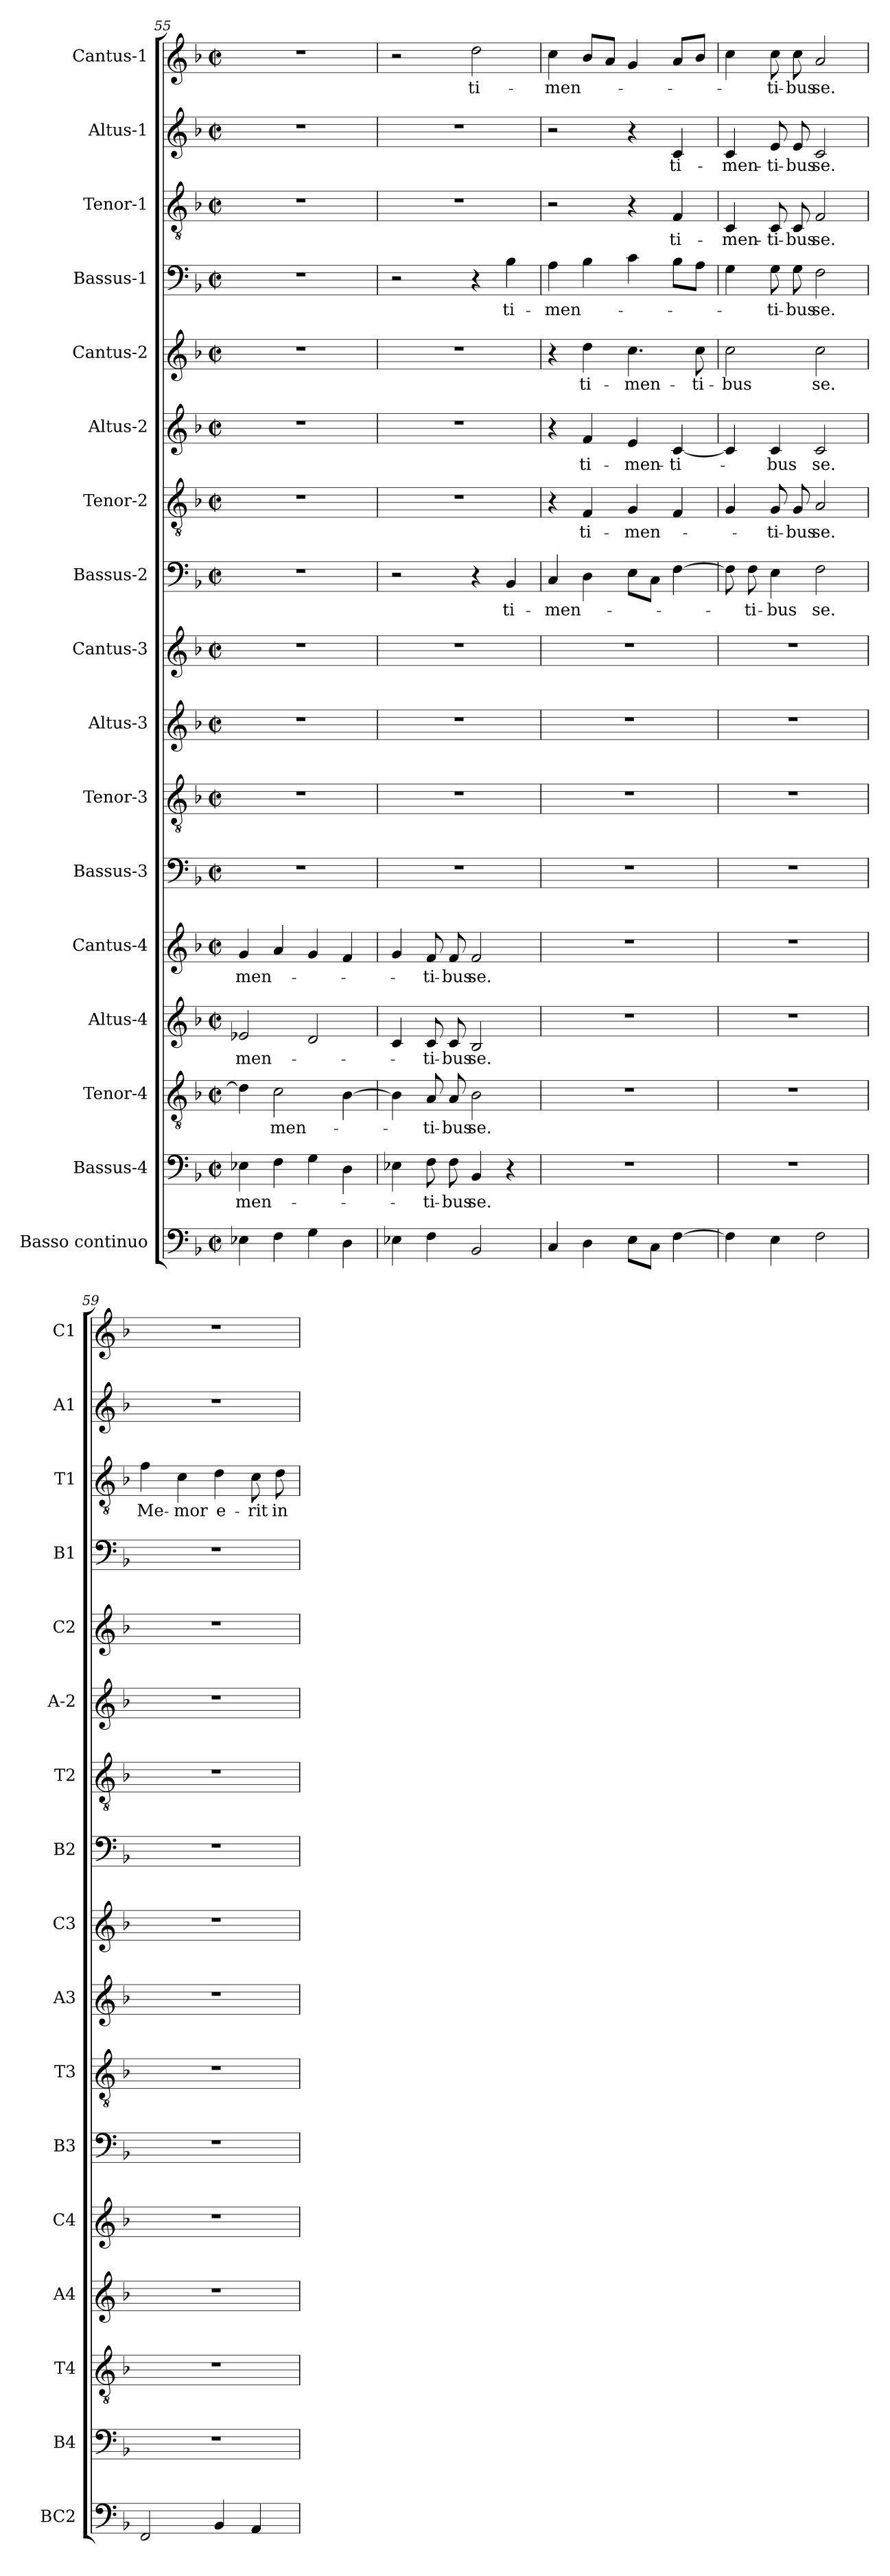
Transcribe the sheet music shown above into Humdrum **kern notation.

**kern	**kern	**text	**kern	**text	**kern	**text	**kern	**text	**kern	**kern	**kern	**kern	**kern	**text	**kern	**text	**kern	**text	**kern	**text	**kern	**text	**kern	**text	**kern	**text	**kern	**text
*part17	*part16	*part16	*part15	*part15	*part14	*part14	*part13	*part13	*part12	*part11	*part10	*part9	*part8	*part8	*part7	*part7	*part6	*part6	*part5	*part5	*part4	*part4	*part3	*part3	*part2	*part2	*part1	*part1
*staff17	*staff16	*staff16	*staff15	*staff15	*staff14	*staff14	*staff13	*staff13	*staff12	*staff11	*staff10	*staff9	*staff8	*staff8	*staff7	*staff7	*staff6	*staff6	*staff5	*staff5	*staff4	*staff4	*staff3	*staff3	*staff2	*staff2	*staff1	*staff1
*I"Basso continuo	*I"Bassus-4	*	*I"Tenor-4	*	*I"Altus-4	*	*I"Cantus-4	*	*I"Bassus-3	*I"Tenor-3	*I"Altus-3	*I"Cantus-3	*I"Bassus-2	*	*I"Tenor-2	*	*I"Altus-2	*	*I"Cantus-2	*	*I"Bassus-1	*	*I"Tenor-1	*	*I"Altus-1	*	*I"Cantus-1	*
*I'BC2	*I'B4	*	*I'T4	*	*I'A4	*	*I'C4	*	*I'B3	*I'T3	*I'A3	*I'C3	*I'B2	*	*I'T2	*	*I'A-2	*	*I'C2	*	*I'B1	*	*I'T1	*	*I'A1	*	*I'C1	*
*clefF4	*clefF4	*	*clefGv2	*	*clefG2	*	*clefG2	*	*clefF4	*clefGv2	*clefG2	*clefG2	*clefF4	*	*clefGv2	*	*clefG2	*	*clefG2	*	*clefF4	*	*clefGv2	*	*clefG2	*	*clefG2	*
*k[b-]	*k[b-]	*	*k[b-]	*	*k[b-]	*	*k[b-]	*	*k[b-]	*k[b-]	*k[b-]	*k[b-]	*k[b-]	*	*k[b-]	*	*k[b-]	*	*k[b-]	*	*k[b-]	*	*k[b-]	*	*k[b-]	*	*k[b-]	*
*F:	*F:	*	*F:	*	*F:	*	*F:	*	*F:	*F:	*F:	*F:	*F:	*	*F:	*	*F:	*	*F:	*	*F:	*	*F:	*	*F:	*	*F:	*
*M2/2	*M2/2	*	*M2/2	*	*M2/2	*	*M2/2	*	*M2/2	*M2/2	*M2/2	*M2/2	*M2/2	*	*M2/2	*	*M2/2	*	*M2/2	*	*M2/2	*	*M2/2	*	*M2/2	*	*M2/2	*
*met(c|)	*met(c|)	*	*met(c|)	*	*met(c|)	*	*met(c|)	*	*met(c|)	*met(c|)	*met(c|)	*met(c|)	*met(c|)	*	*met(c|)	*	*met(c|)	*	*met(c|)	*	*met(c|)	*	*met(c|)	*	*met(c|)	*	*met(c|)	*
=55	=55	=55	=55	=55	=55	=55	=55	=55	=55	=55	=55	=55	=55	=55	=55	=55	=55	=55	=55	=55	=55	=55	=55	=55	=55	=55	=55	=55
!	!	!LO:LY:b	!	!	!	!LO:LY:b	!	!LO:LY:b	!	!	!	!	!	!	!	!	!	!	!	!	!	!	!	!	!	!	!	!
4E-X\	4E-X\	-men-	4d\]	.	2e-X/	-men-	4g/	-men-	1r	1r	1r	1r	1r	.	1r	.	1r	.	1r	.	1r	.	1r	.	1r	.	1r	.
!	!	!	!	!LO:LY:b	!	!	!	!	!	!	!	!	!	!	!	!	!	!	!	!	!	!	!	!	!	!	!	!
4F\	4F\	.	2c\	-men-	.	.	4a/	.	.	.	.	.	.	.	.	.	.	.	.	.	.	.	.	.	.	.	.	.
4G\	4G\	.	.	.	2d/	.	4g/	.	.	.	.	.	.	.	.	.	.	.	.	.	.	.	.	.	.	.	.	.
4D\	4D\	.	[4B-\	.	.	.	4f/	.	.	.	.	.	.	.	.	.	.	.	.	.	.	.	.	.	.	.	.	.
=56	=56	=56	=56	=56	=56	=56	=56	=56	=56	=56	=56	=56	=56	=56	=56	=56	=56	=56	=56	=56	=56	=56	=56	=56	=56	=56	=56	=56
4E-X\	4E-X\	.	4B-\]	.	4c/	.	4g/	.	1r	1r	1r	1r	2r	.	1r	.	1r	.	1r	.	2r	.	1r	.	1r	.	2r	.
!	!	!LO:LY:b	!	!LO:LY:b	!	!LO:LY:b	!	!LO:LY:b	!	!	!	!	!	!	!	!	!	!	!	!	!	!	!	!	!	!	!	!
4F\	8F\	-ti-	8A/	-ti-	8c/	-ti-	8f/	-ti-	.	.	.	.	.	.	.	.	.	.	.	.	.	.	.	.	.	.	.	.
!	!	!LO:LY:b	!	!LO:LY:b	!	!LO:LY:b	!	!LO:LY:b	!	!	!	!	!	!	!	!	!	!	!	!	!	!	!	!	!	!	!	!
.	8F\	-bus	8A/	-bus	8c/	-bus	8f/	-bus	.	.	.	.	.	.	.	.	.	.	.	.	.	.	.	.	.	.	.	.
!	!	!LO:LY:b	!	!LO:LY:b	!	!LO:LY:b	!	!LO:LY:b	!	!	!	!	!	!	!	!	!	!	!	!	!	!	!	!	!	!	!	!LO:LY:b
2BB-/	4BB-/	se.	2B-\	se.	2B-/	se.	2f/	se.	.	.	.	.	4r	.	.	.	.	.	.	.	4r	.	.	.	.	.	2dd\	ti-
!	!	!	!	!	!	!	!	!	!	!	!	!	!	!LO:LY:b	!	!	!	!	!	!	!	!LO:LY:b	!	!	!	!	!	!
.	4r	.	.	.	.	.	.	.	.	.	.	.	4BB-/	ti-	.	.	.	.	.	.	4B-\	ti-	.	.	.	.	.	.
=57	=57	=57	=57	=57	=57	=57	=57	=57	=57	=57	=57	=57	=57	=57	=57	=57	=57	=57	=57	=57	=57	=57	=57	=57	=57	=57	=57	=57
!	!	!	!	!	!	!	!	!	!	!	!	!	!	!LO:LY:b	!	!	!	!	!	!	!	!LO:LY:b	!	!	!	!	!	!LO:LY:b
4C/	1r	.	1r	.	1r	.	1r	.	1r	1r	1r	1r	4C/	-men-	4r	.	4r	.	4r	.	4A\	-men-	2r	.	2r	.	4cc\	-men-
!	!	!	!	!	!	!	!	!	!	!	!	!	!	!	!	!LO:LY:b	!	!LO:LY:b	!	!LO:LY:b	!	!	!	!	!	!	!	!
4D\	.	.	.	.	.	.	.	.	.	.	.	.	4D\	.	4F/	ti-	4f/	ti-	4dd\	ti-	4B-\	.	.	.	.	.	8b-/L	.
.	.	.	.	.	.	.	.	.	.	.	.	.	.	.	.	.	.	.	.	.	.	.	.	.	.	.	8a/J	.
!	!	!	!	!	!	!	!	!	!	!	!	!	!	!	!	!LO:LY:b	!	!LO:LY:b	!	!LO:LY:b	!	!	!	!	!	!	!	!
8E\L	.	.	.	.	.	.	.	.	.	.	.	.	8E\L	.	4G/	-men-	4e/	-men-	4.cc\	-men-	4c\	.	4r	.	4r	.	4g/	.
8C\J	.	.	.	.	.	.	.	.	.	.	.	.	8C\J	.	.	.	.	.	.	.	.	.	.	.	.	.	.	.
!	!	!	!	!	!	!	!	!	!	!	!	!	!	!	!	!	!	!LO:LY:b	!	!	!	!	!	!LO:LY:b	!	!LO:LY:b	!	!
[4F\	.	.	.	.	.	.	.	.	.	.	.	.	[4F\	.	4F/	.	[4c/	-ti-	.	.	8B-\L	.	4F/	ti-	4c/	ti-	8a/L	.
!	!	!	!	!	!	!	!	!	!	!	!	!	!	!	!	!	!	!	!	!LO:LY:b	!	!	!	!	!	!	!	!
.	.	.	.	.	.	.	.	.	.	.	.	.	.	.	.	.	.	.	8cc\	-ti-	8A\J	.	.	.	.	.	8b-/J	.
=58	=58	=58	=58	=58	=58	=58	=58	=58	=58	=58	=58	=58	=58	=58	=58	=58	=58	=58	=58	=58	=58	=58	=58	=58	=58	=58	=58	=58
!	!	!	!	!	!	!	!	!	!	!	!	!	!	!	!	!	!	!	!	!LO:LY:b	!	!	!	!LO:LY:b	!	!LO:LY:b	!	!
4F\]	1r	.	1r	.	1r	.	1r	.	1r	1r	1r	1r	8F\]	.	4G/	.	4c/]	.	2cc\	-bus	4G\	.	4C/	-men-	4c/	-men-	4cc\	.
!	!	!	!	!	!	!	!	!	!	!	!	!	!	!LO:LY:b	!	!	!	!	!	!	!	!	!	!	!	!	!	!
.	.	.	.	.	.	.	.	.	.	.	.	.	8F\	-ti-	.	.	.	.	.	.	.	.	.	.	.	.	.	.
!	!	!	!	!	!	!	!	!	!	!	!	!	!	!LO:LY:b	!	!LO:LY:b	!	!LO:LY:b	!	!	!	!LO:LY:b	!	!LO:LY:b	!	!LO:LY:b	!	!LO:LY:b
4E\	.	.	.	.	.	.	.	.	.	.	.	.	4E\	-bus	8G/	-ti-	4c/	-bus	.	.	8G\	-ti-	8C/	-ti-	8e/	-ti-	8cc\	-ti-
!	!	!	!	!	!	!	!	!	!	!	!	!	!	!	!	!LO:LY:b	!	!	!	!	!	!LO:LY:b	!	!LO:LY:b	!	!LO:LY:b	!	!LO:LY:b
.	.	.	.	.	.	.	.	.	.	.	.	.	.	.	8G/	-bus	.	.	.	.	8G\	-bus	8C/	-bus	8e/	-bus	8cc\	-bus
!	!	!	!	!	!	!	!	!	!	!	!	!	!	!LO:LY:b	!	!LO:LY:b	!	!LO:LY:b	!	!LO:LY:b	!	!LO:LY:b	!	!LO:LY:b	!	!LO:LY:b	!	!LO:LY:b
2F\	.	.	.	.	.	.	.	.	.	.	.	.	2F\	se.	2A/	se.	2c/	se.	2cc\	se.	2F\	se.	2F/	se.	2c/	se.	2a/	se.
!!LO:PB:g=z
=59	=59	=59	=59	=59	=59	=59	=59	=59	=59	=59	=59	=59	=59	=59	=59	=59	=59	=59	=59	=59	=59	=59	=59	=59	=59	=59	=59	=59
!	!	!	!	!	!	!	!	!	!	!	!	!	!	!	!	!	!	!	!	!	!	!	!	!LO:LY:b	!	!	!	!
2FF/	1r	.	1r	.	1r	.	1r	.	1r	1r	1r	1r	1r	.	1r	.	1r	.	1r	.	1r	.	4f\	Me-	1r	.	1r	.
!	!	!	!	!	!	!	!	!	!	!	!	!	!	!	!	!	!	!	!	!	!	!	!	!LO:LY:b	!	!	!	!
.	.	.	.	.	.	.	.	.	.	.	.	.	.	.	.	.	.	.	.	.	.	.	4c\	-mor	.	.	.	.
!	!	!	!	!	!	!	!	!	!	!	!	!	!	!	!	!	!	!	!	!	!	!	!	!LO:LY:b	!	!	!	!
4BB-/	.	.	.	.	.	.	.	.	.	.	.	.	.	.	.	.	.	.	.	.	.	.	4d\	e-	.	.	.	.
!	!	!	!	!	!	!	!	!	!	!	!	!	!	!	!	!	!	!	!	!	!	!	!	!LO:LY:b	!	!	!	!
4AA/	.	.	.	.	.	.	.	.	.	.	.	.	.	.	.	.	.	.	.	.	.	.	8c\	-rit	.	.	.	.
!	!	!	!	!	!	!	!	!	!	!	!	!	!	!	!	!	!	!	!	!	!	!	!	!LO:LY:b	!	!	!	!
.	.	.	.	.	.	.	.	.	.	.	.	.	.	.	.	.	.	.	.	.	.	.	8d\	in	.	.	.	.
=	=	=	=	=	=	=	=	=	=	=	=	=	=	=	=	=	=	=	=	=	=	=	=	=	=	=	=	=
*-	*-	*-	*-	*-	*-	*-	*-	*-	*-	*-	*-	*-	*-	*-	*-	*-	*-	*-	*-	*-	*-	*-	*-	*-	*-	*-	*-	*-
